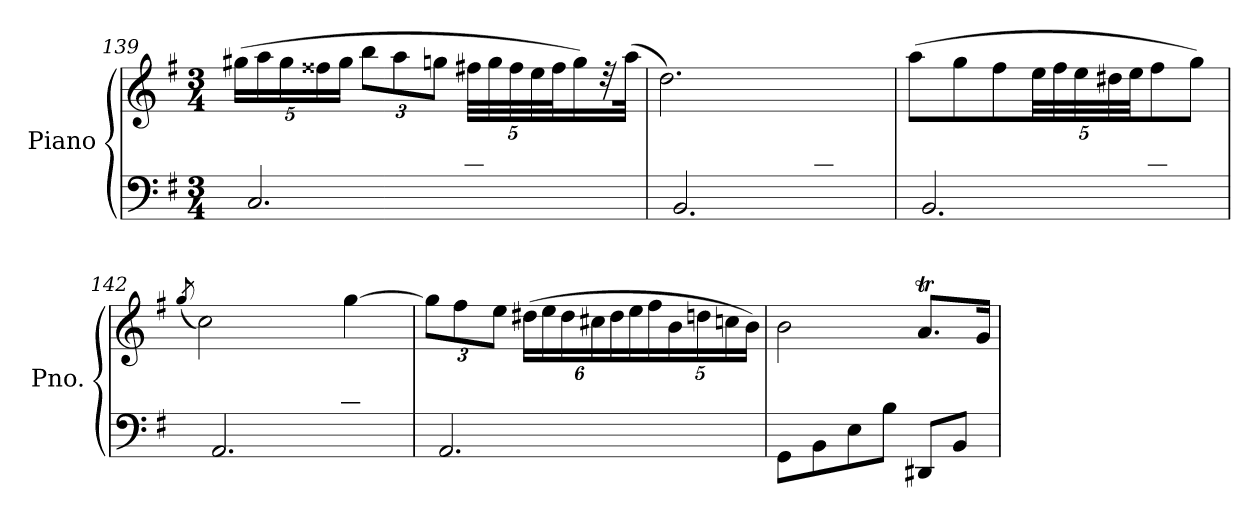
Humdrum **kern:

**kern	**kern	**dynam
*part1	*part1	*part1
*staff2	*staff1	*staff1/2
*I"Piano	*	*
*I'Pno.	*	*
*clefF4	*clefG2	*
*k[f#]	*k[f#]	*
*M3/4	*M3/4	*
=139	=139	=139
*^	*	*
*	*	*Xbrackettup	*
!	!	!	!LO:DY:b
8Cn\Lyy	2.C/	(>20gg#X\LL	other-dynamics
.	.	20aa\	.
.	.	20gg#\	.
8F#\	.	.	.
.	.	20ff##X\	.
.	.	20gg#\JJ	.
8A\	.	12bb\L	.
.	.	12aa\	.
8F#\	.	.	.
.	.	12ggn\J	.
8d\	.	40ff#X\LLL	.
.	.	40gg\	.
.	.	40ff#\	.
.	.	40ee\	.
.	.	40ff#\J	.
8F#\J	.	16gg\)	.
.	.	32rdd	.
.	.	(>32aa\JJk	.
=140	=140	=140	=140
8BB/Lyy	2.BB/	2.dd\)	.
8F#/	.	.	.
8G/	.	.	.
8F#/	.	.	.
8d/	.	.	.
8F#/J	.	.	.
!!LO:LB:g=z
=141	=141	=141	=141
8BB\Lyy	2.BB/	(>8aa\L	.
8E\	.	8gg\	.
8G\	.	8ff#\	.
8E\	.	40ee\LL	.
.	.	40ff#\	.
.	.	40ee\	.
.	.	40dd#X\	.
.	.	40ee\JJ	.
8c\	.	8ff#\	.
8E\J	.	8gg\J)	.
=142	=142	=142	=142
.	.	(<8qgg/	.
8AA\Lyy	2.AA/	2cc\)	.
8E\	.	.	.
8F#\	.	.	.
8E\	.	.	.
8c\	.	[4gg\	.
8E\J	.	.	.
=143	=143	=143	=143
8AA\Lyy	2.AA/	12gg\L]	.
.	.	12ff#\	.
8D#X\	.	.	.
.	.	12ee\J	.
8F#\	.	(>24dd#X\LL	.
.	.	24ee\	.
.	.	24dd#\	.
8D#\	.	24cc#X\	.
.	.	24dd#\	.
.	.	24ee\	.
8B\	.	20ff#\	.
.	.	20b\	.
.	.	20ddn\	.
8D#\J	.	.	.
.	.	20ccn\	.
.	.	20b\JJ)	.
*v	*v	*	*
!!LO:LB:g=z
=144	=144	=144
8GG\L	2b\	.
8BB\	.	.
8E\	.	.
8B\J	.	.
8DD#X/L	8.aT/L	.
8BB/J	.	.
.	16g/Jk	.
=	=	=
*-	*-	*-
